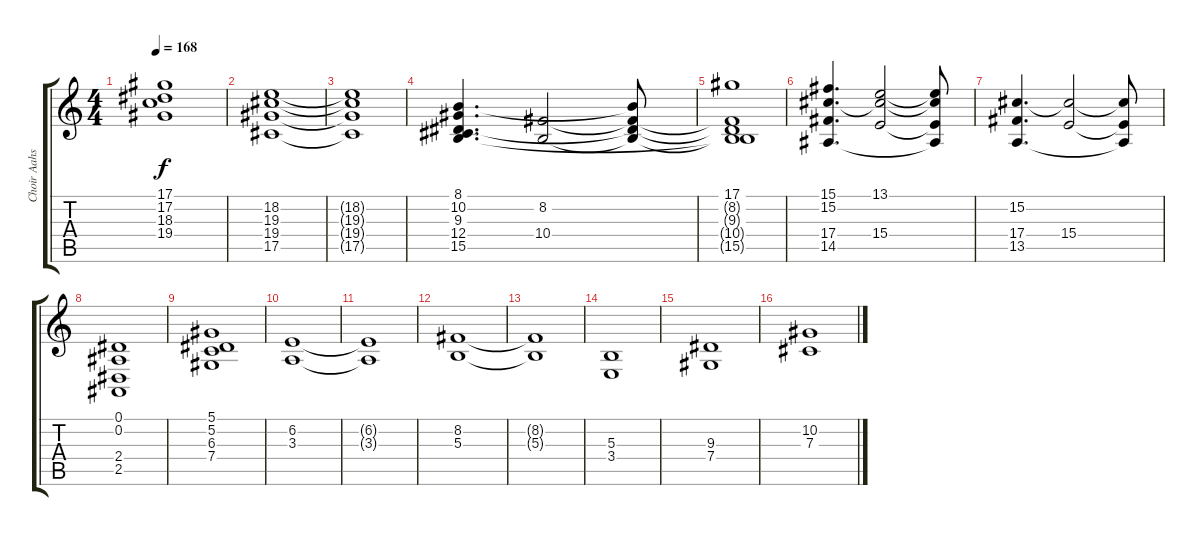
\track ("Choir Aahs" "Choir Aahs") {instrument choiraahs}
\staff {score tabs}
\tuning (Eb4 Bb3 Gb3 Db3 Ab2 Eb2) {hide}
\ts (4 4)
\tempo 168
\clef g2
\ks c
(17.1 17.2 18.3 19.4).1{dy f} |
(18.2 19.3 19.4 17.5).1 |
(18.2{t} 19.3{t} 19.4{t} 17.5{t}).1 |
(8.1 10.2 9.3 12.4 15.5).4{d} (8.2 10.4).2 (8.1{t} 8.2{t} 9.3{t} 10.4{t}).8 |
(17.1 8.2{t} 9.3{t} 10.4{t} 15.5{t}).1 |
(15.1 15.2 17.4 14.5).4{d} (13.1 15.2{t} 15.4).2 (13.1{t} 15.2{t} 15.4{t} 14.5{t}).8 |
(15.2 17.4 13.5).4{d} (15.2{t} 15.4).2 (15.2{t} 15.4{t} 13.5{t}).8 |
(0.1 0.2 2.4 2.5).1 |
(5.1 5.2 6.3 7.4).1 |
(6.2 3.3).1 |
(6.2{t} 3.3{t}).1 |
(8.2 5.3).1 |
(8.2{t} 5.3{t}).1 |
(5.3 3.4).1 |
(9.3 7.4).1 |
(10.2 7.3).1
